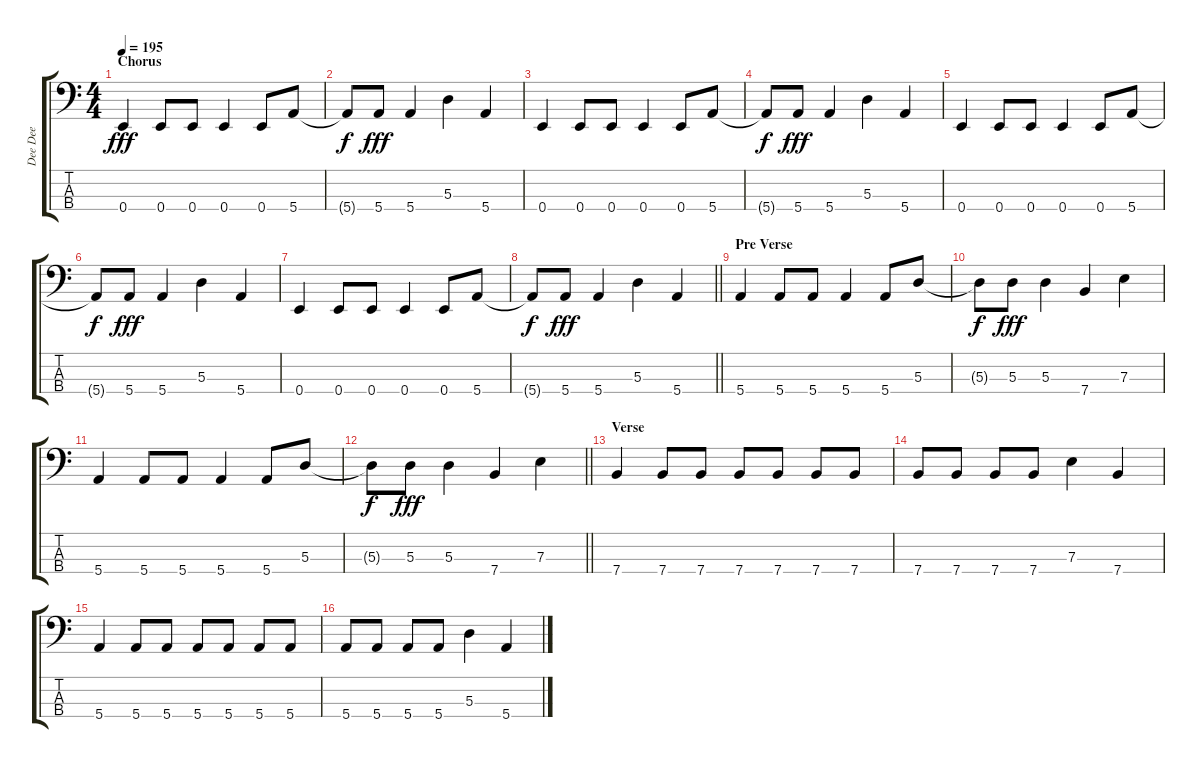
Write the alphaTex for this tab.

\track ("Dee Dee" "Dee Dee") {instrument electricbasspick}
\staff {score tabs}
\tuning (G2 D2 A1 E1) {hide}
\ts (4 4)
\section ("" "Chorus")
\tempo 195
\clef f4
\ks c
0.4.4{dy fff} 0.4.8 0.4.8 0.4.4 0.4.8 5.4.8 |
5.4{t}.8{dy f} 5.4.8{dy fff} 5.4.4 5.3.4 5.4.4 |
0.4.4 0.4.8 0.4.8 0.4.4 0.4.8 5.4.8 |
5.4{t}.8{dy f} 5.4.8{dy fff} 5.4.4 5.3.4 5.4.4 |
0.4.4 0.4.8 0.4.8 0.4.4 0.4.8 5.4.8 |
5.4{t}.8{dy f} 5.4.8{dy fff} 5.4.4 5.3.4 5.4.4 |
0.4.4 0.4.8 0.4.8 0.4.4 0.4.8 5.4.8 |
\barLineRight lightlight
5.4{t}.8{dy f} 5.4.8{dy fff} 5.4.4 5.3.4 5.4.4 |
\section ("" "Pre Verse")
5.4.4 5.4.8 5.4.8 5.4.4 5.4.8 5.3.8 |
5.3{t}.8{dy f} 5.3.8{dy fff} 5.3.4 7.4.4 7.3.4 |
5.4.4 5.4.8 5.4.8 5.4.4 5.4.8 5.3.8 |
\barLineRight lightlight
5.3{t}.8{dy f} 5.3.8{dy fff} 5.3.4 7.4.4 7.3.4 |
\section ("" "Verse")
7.4.4 7.4.8 7.4.8 7.4.8 7.4.8 7.4.8 7.4.8 |
7.4.8 7.4.8 7.4.8 7.4.8 7.3.4 7.4.4 |
5.4.4 5.4.8 5.4.8 5.4.8 5.4.8 5.4.8 5.4.8 |
5.4.8 5.4.8 5.4.8 5.4.8 5.3.4 5.4.4
